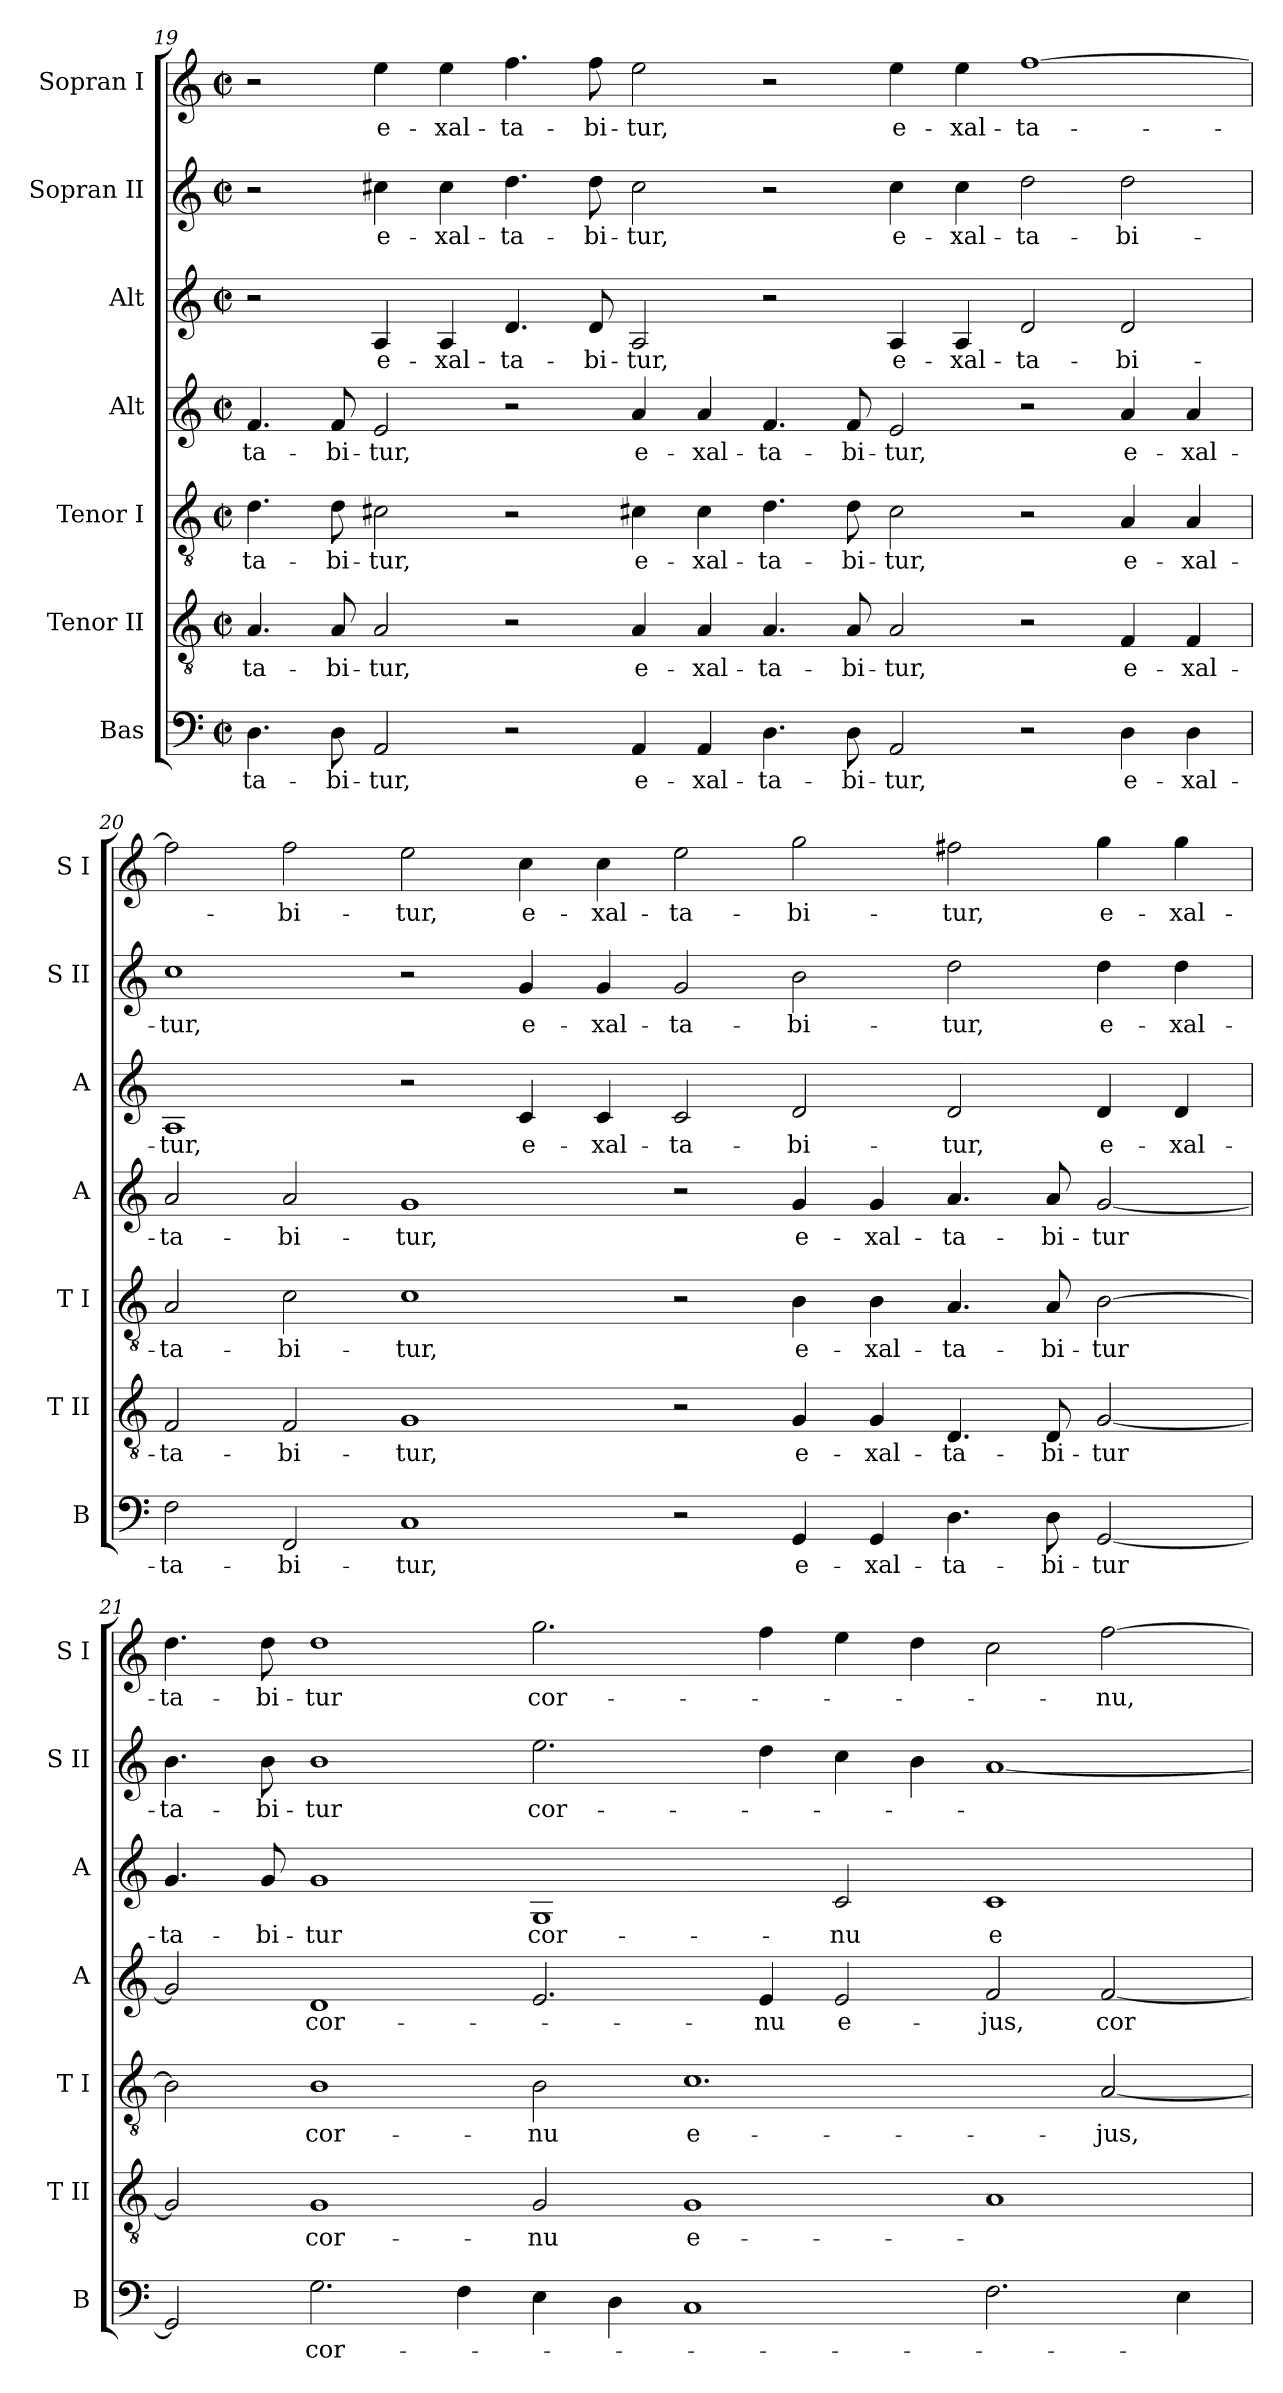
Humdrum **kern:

**kern	**text	**kern	**text	**kern	**text	**kern	**text	**kern	**text	**kern	**text	**kern	**text
*part7	*part7	*part6	*part6	*part5	*part5	*part4	*part4	*part3	*part3	*part2	*part2	*part1	*part1
*staff7	*staff7	*staff6	*staff6	*staff5	*staff5	*staff4	*staff4	*staff3	*staff3	*staff2	*staff2	*staff1	*staff1
*I"Bas	*	*I"Tenor II	*	*I"Tenor I	*	*I"Alt	*	*I"Alt	*	*I"Sopran II	*	*I"Sopran I	*
*I'B	*	*I'T II	*	*I'T I	*	*I'A	*	*I'A	*	*I'S II	*	*I'S I	*
!!LO:PB:g=z
*clefF4	*	*clefGv2	*	*clefGv2	*	*clefG2	*	*clefG2	*	*clefG2	*	*clefG2	*
*k[]	*	*k[]	*	*k[]	*	*k[]	*	*k[]	*	*k[]	*	*k[]	*
*C:	*	*C:	*	*C:	*	*C:	*	*C:	*	*C:	*	*C:	*
*M2/2	*	*M2/2	*	*M2/2	*	*M2/2	*	*M2/2	*	*M2/2	*	*M2/2	*
*met(c|)	*	*met(c|)	*	*met(c|)	*	*met(c|)	*	*met(c|)	*	*met(c|)	*	*met(c|)	*
=19	=19	=19	=19	=19	=19	=19	=19	=19	=19	=19	=19	=19	=19
!	!LO:LY:b	!	!LO:LY:b	!	!LO:LY:b	!	!LO:LY:b	!	!	!	!	!	!
4.D\	-ta-	4.A/	-ta-	4.d\	-ta-	4.f/	-ta-	2r	.	2r	.	2r	.
!	!LO:LY:b	!	!LO:LY:b	!	!LO:LY:b	!	!LO:LY:b	!	!	!	!	!	!
8D\	-bi-	8A/	-bi-	8d\	-bi-	8f/	-bi-	.	.	.	.	.	.
!	!LO:LY:b	!	!LO:LY:b	!	!LO:LY:b	!	!LO:LY:b	!	!LO:LY:b	!	!LO:LY:b	!	!LO:LY:b
2AA/	-tur,	2A/	-tur,	2c#X\	-tur,	2e/	-tur,	4A/	e-	4cc#X\	e-	4ee\	e-
!	!	!	!	!	!	!	!	!	!LO:LY:b	!	!LO:LY:b	!	!LO:LY:b
.	.	.	.	.	.	.	.	4A/	-xal-	4cc#\	-xal-	4ee\	-xal-
!	!	!	!	!	!	!	!	!	!LO:LY:b	!	!LO:LY:b	!	!LO:LY:b
2r	.	2r	.	2r	.	2r	.	4.d/	-ta-	4.dd\	-ta-	4.ff\	-ta-
!	!	!	!	!	!	!	!	!	!LO:LY:b	!	!LO:LY:b	!	!LO:LY:b
.	.	.	.	.	.	.	.	8d/	-bi-	8dd\	-bi-	8ff\	-bi-
!	!LO:LY:b	!	!LO:LY:b	!	!LO:LY:b	!	!LO:LY:b	!	!LO:LY:b	!	!LO:LY:b	!	!LO:LY:b
4AA/	e-	4A/	e-	4c#X\	e-	4a/	e-	2A/	-tur,	2cc#\	-tur,	2ee\	-tur,
!	!LO:LY:b	!	!LO:LY:b	!	!LO:LY:b	!	!LO:LY:b	!	!	!	!	!	!
4AA/	-xal-	4A/	-xal-	4c#\	-xal-	4a/	-xal-	.	.	.	.	.	.
!	!LO:LY:b	!	!LO:LY:b	!	!LO:LY:b	!	!LO:LY:b	!	!	!	!	!	!
4.D\	-ta-	4.A/	-ta-	4.d\	-ta-	4.f/	-ta-	2r	.	2r	.	2r	.
!	!LO:LY:b	!	!LO:LY:b	!	!LO:LY:b	!	!LO:LY:b	!	!	!	!	!	!
8D\	-bi-	8A/	-bi-	8d\	-bi-	8f/	-bi-	.	.	.	.	.	.
!	!LO:LY:b	!	!LO:LY:b	!	!LO:LY:b	!	!LO:LY:b	!	!LO:LY:b	!	!LO:LY:b	!	!LO:LY:b
2AA/	-tur,	2A/	-tur,	2c#\	-tur,	2e/	-tur,	4A/	e-	4cc#\	e-	4ee\	e-
!	!	!	!	!	!	!	!	!	!LO:LY:b	!	!LO:LY:b	!	!LO:LY:b
.	.	.	.	.	.	.	.	4A/	-xal-	4cc#\	-xal-	4ee\	-xal-
!	!	!	!	!	!	!	!	!	!LO:LY:b	!	!LO:LY:b	!	!LO:LY:b
2r	.	2r	.	2r	.	2r	.	2d/	-ta-	2dd\	-ta-	[1ff	-ta-
!	!LO:LY:b	!	!LO:LY:b	!	!LO:LY:b	!	!LO:LY:b	!	!LO:LY:b	!	!LO:LY:b	!	!
4D\	e-	4F/	e-	4A/	e-	4a/	e-	2d/	-bi-	2dd\	-bi-	.	.
!	!LO:LY:b	!	!LO:LY:b	!	!LO:LY:b	!	!LO:LY:b	!	!	!	!	!	!
4D\	-xal-	4F/	-xal-	4A/	-xal-	4a/	-xal-	.	.	.	.	.	.
=20	=20	=20	=20	=20	=20	=20	=20	=20	=20	=20	=20	=20	=20
!	!LO:LY:b	!	!LO:LY:b	!	!LO:LY:b	!	!LO:LY:b	!	!LO:LY:b	!	!LO:LY:b	!	!
2F\	-ta-	2F/	-ta-	2A/	-ta-	2a/	-ta-	1A	-tur,	1cc	-tur,	2ff\]	.
!	!LO:LY:b	!	!LO:LY:b	!	!LO:LY:b	!	!LO:LY:b	!	!	!	!	!	!LO:LY:b
2FF/	-bi-	2F/	-bi-	2c\	-bi-	2a/	-bi-	.	.	.	.	2ff\	-bi-
!	!LO:LY:b	!	!LO:LY:b	!	!LO:LY:b	!	!LO:LY:b	!	!	!	!	!	!LO:LY:b
1C	-tur,	1G	-tur,	1c	-tur,	1g	-tur,	2r	.	2r	.	2ee\	-tur,
!	!	!	!	!	!	!	!	!	!LO:LY:b	!	!LO:LY:b	!	!LO:LY:b
.	.	.	.	.	.	.	.	4c/	e-	4g/	e-	4cc\	e-
!	!	!	!	!	!	!	!	!	!LO:LY:b	!	!LO:LY:b	!	!LO:LY:b
.	.	.	.	.	.	.	.	4c/	-xal-	4g/	-xal-	4cc\	-xal-
!	!	!	!	!	!	!	!	!	!LO:LY:b	!	!LO:LY:b	!	!LO:LY:b
2r	.	2r	.	2r	.	2r	.	2c/	-ta-	2g/	-ta-	2ee\	-ta-
!	!LO:LY:b	!	!LO:LY:b	!	!LO:LY:b	!	!LO:LY:b	!	!LO:LY:b	!	!LO:LY:b	!	!LO:LY:b
4GG/	e-	4G/	e-	4B\	e-	4g/	e-	2d/	-bi-	2b\	-bi-	2gg\	-bi-
!	!LO:LY:b	!	!LO:LY:b	!	!LO:LY:b	!	!LO:LY:b	!	!	!	!	!	!
4GG/	-xal-	4G/	-xal-	4B\	-xal-	4g/	-xal-	.	.	.	.	.	.
!	!LO:LY:b	!	!LO:LY:b	!	!LO:LY:b	!	!LO:LY:b	!	!LO:LY:b	!	!LO:LY:b	!	!LO:LY:b
4.D\	-ta-	4.D/	-ta-	4.A/	-ta-	4.a/	-ta-	2d/	-tur,	2dd\	-tur,	2ff#X\	-tur,
!	!LO:LY:b	!	!LO:LY:b	!	!LO:LY:b	!	!LO:LY:b	!	!	!	!	!	!
8D\	-bi-	8D/	-bi-	8A/	-bi-	8a/	-bi-	.	.	.	.	.	.
!	!LO:LY:b	!	!LO:LY:b	!	!LO:LY:b	!	!LO:LY:b	!	!LO:LY:b	!	!LO:LY:b	!	!LO:LY:b
[2GG/	-tur	[2G/	-tur	[2B\	-tur	[2g/	-tur	4d/	e-	4dd\	e-	4gg\	e-
!	!	!	!	!	!	!	!	!	!LO:LY:b	!	!LO:LY:b	!	!LO:LY:b
.	.	.	.	.	.	.	.	4d/	-xal-	4dd\	-xal-	4gg\	-xal-
!!LO:LB:g=z
=21	=21	=21	=21	=21	=21	=21	=21	=21	=21	=21	=21	=21	=21
!	!	!	!	!	!	!	!	!	!LO:LY:b	!	!LO:LY:b	!	!LO:LY:b
2GG/]	.	2G/]	.	2B\]	.	2g/]	.	4.g/	-ta-	4.b\	-ta-	4.dd\	-ta-
!	!	!	!	!	!	!	!	!	!LO:LY:b	!	!LO:LY:b	!	!LO:LY:b
.	.	.	.	.	.	.	.	8g/	-bi-	8b\	-bi-	8dd\	-bi-
!	!LO:LY:b	!	!LO:LY:b	!	!LO:LY:b	!	!LO:LY:b	!	!LO:LY:b	!	!LO:LY:b	!	!LO:LY:b
2.G\	cor-	1G	cor-	1B	cor-	1d	cor-	1g	-tur	1b	-tur	1dd	-tur
4F\	.	.	.	.	.	.	.	.	.	.	.	.	.
!	!	!	!LO:LY:b	!	!LO:LY:b	!	!	!	!LO:LY:b	!	!LO:LY:b	!	!LO:LY:b
4E\	.	2G/	-nu	2B\	-nu	2.e/	.	1G	cor-	2.ee\	cor-	2.gg\	cor-
4D\	.	.	.	.	.	.	.	.	.	.	.	.	.
!	!	!	!LO:LY:b	!	!LO:LY:b	!	!	!	!	!	!	!	!
1C	.	1G	e-	1.c	e-	.	.	.	.	.	.	.	.
!	!	!	!	!	!	!	!LO:LY:b	!	!	!	!	!	!
.	.	.	.	.	.	4e/	-nu	.	.	4dd\	.	4ff\	.
!	!	!	!	!	!	!	!LO:LY:b	!	!LO:LY:b	!	!	!	!
.	.	.	.	.	.	2e/	e-	2c/	-nu	4cc\	.	4ee\	.
.	.	.	.	.	.	.	.	.	.	4b\	.	4dd\	.
!	!	!	!	!	!	!	!LO:LY:b	!	!LO:LY:b	!	!	!	!
2.F\	.	1A	.	.	.	2f/	-jus,	1c	e-	[1a	.	2cc\	.
!	!	!	!	!	!LO:LY:b	!	!LO:LY:b	!	!	!	!	!	!LO:LY:b
.	.	.	.	[2A/	-jus,	[2f/	cor-	.	.	.	.	[2ff\	-nu,
4E\	.	.	.	.	.	.	.	.	.	.	.	.	.
=	=	=	=	=	=	=	=	=	=	=	=	=	=
*-	*-	*-	*-	*-	*-	*-	*-	*-	*-	*-	*-	*-	*-
